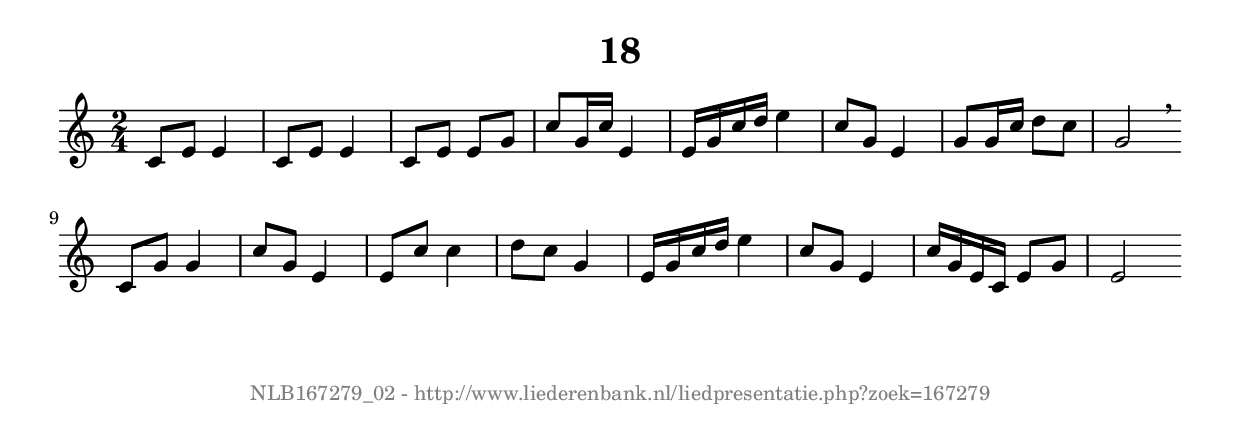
%
% produced by wce2krn 1.64 (7 June 2014)
%
\version"2.16"
#(append! paper-alist '(("long" . (cons (* 210 mm) (* 2000 mm)))))
#(set-default-paper-size "long")
sb = {\breathe}
mBreak = {\breathe }
bBreak = {\breathe }
x = {\once\override NoteHead #'style = #'cross }
gl=\glissando
itime={\override Staff.TimeSignature #'stencil = ##f }
ficta = {\once\set suggestAccidentals = ##t}
fine = {\once\override Score.RehearsalMark #'self-alignment-X = #1 \mark \markup {\italic{Fine}}}
dc = {\once\override Score.RehearsalMark #'self-alignment-X = #1 \mark \markup {\italic{D.C.}}}
dcf = {\once\override Score.RehearsalMark #'self-alignment-X = #1 \mark \markup {\italic{D.C. al Fine}}}
dcc = {\once\override Score.RehearsalMark #'self-alignment-X = #1 \mark \markup {\italic{D.C. al Coda}}}
ds = {\once\override Score.RehearsalMark #'self-alignment-X = #1 \mark \markup {\italic{D.S.}}}
dsf = {\once\override Score.RehearsalMark #'self-alignment-X = #1 \mark \markup {\italic{D.S. al Fine}}}
dsc = {\once\override Score.RehearsalMark #'self-alignment-X = #1 \mark \markup {\italic{D.S. al Coda}}}
pv = {\set Score.repeatCommands = #'((volta "1"))}
sv = {\set Score.repeatCommands = #'((volta "2"))}
tv = {\set Score.repeatCommands = #'((volta "3"))}
qv = {\set Score.repeatCommands = #'((volta "4"))}
xv = {\set Score.repeatCommands = #'((volta #f))}
\header{ tagline = ""
title = "18"
}
\score {{
\key c \major
\relative g
{
\set melismaBusyProperties = #'()
\time 2/4
\tempo 4=120
\override Score.MetronomeMark #'transparent = ##t
\override Score.RehearsalMark #'break-visibility = #(vector #t #t #f)
c8 e e4 c8 e e4 c8 e e g c g16 c e,4 e16 g c d e4 c8 g e4 g8 g16 c d8 c g2 \bar ":|:" \bBreak
c,8 g'8 g4 c8 g e4 e8 c' c4 d8 c g4 e16 g c d e4 c8 g e4 c'16 g e c e8 g e2 \bar ":|"
 }}
 \midi { }
 \layout {
            indent = 0.0\cm
}
}
\markup { \vspace #0 } \markup { \with-color #grey \fill-line { \center-column { \smaller "NLB167279_02 - http://www.liederenbank.nl/liedpresentatie.php?zoek=167279" } } }
